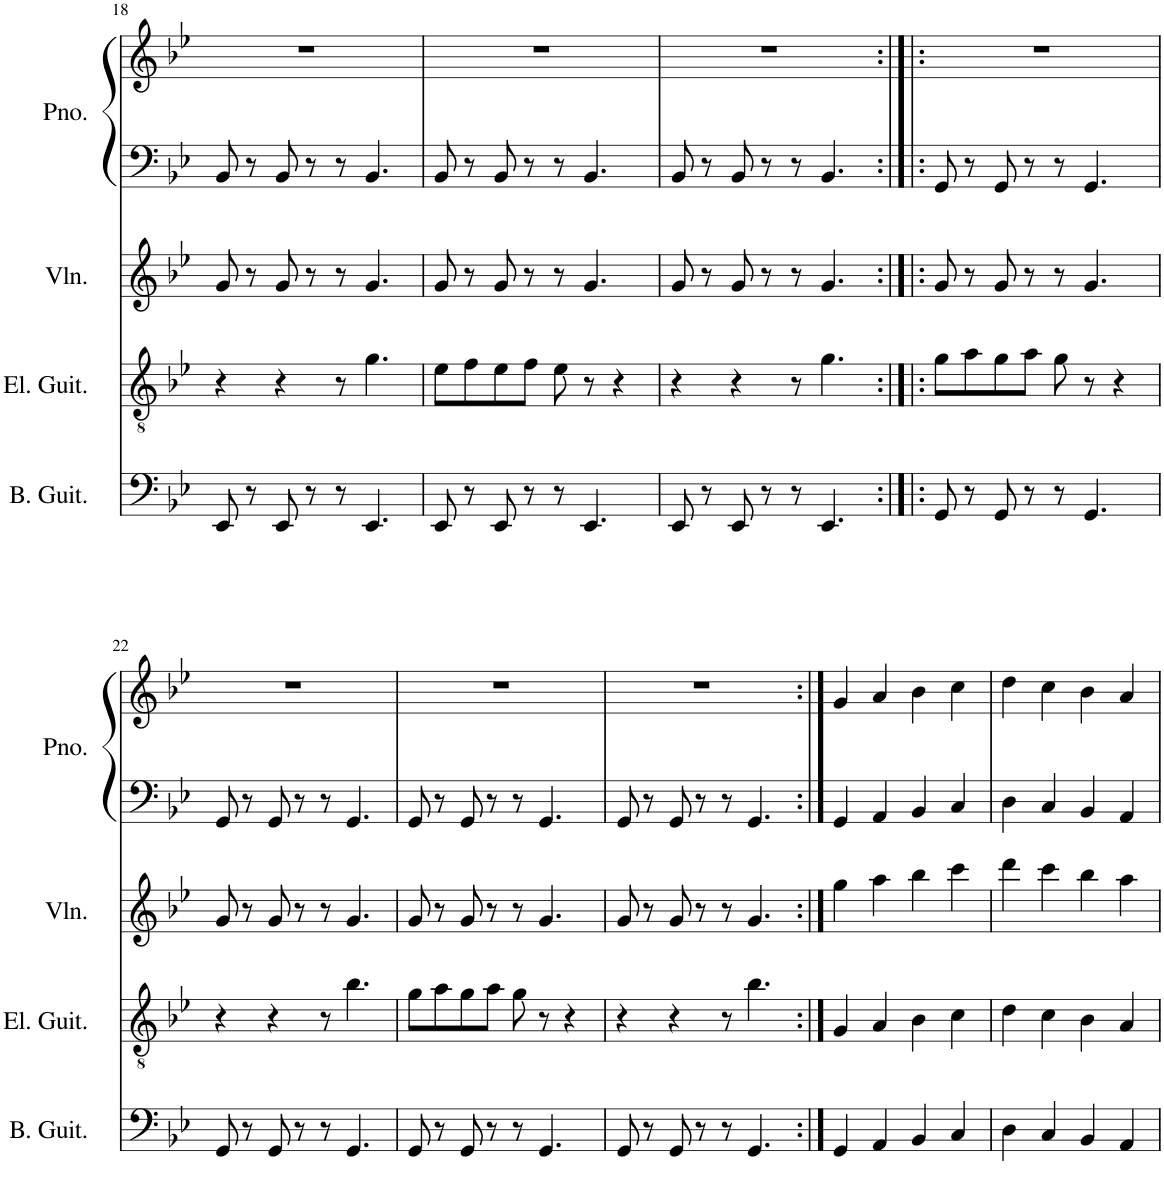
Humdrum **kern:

**kern	**kern	**kern	**kern	**kern
*part4	*part3	*part2	*part1	*part1
*staff5	*staff4	*staff3	*staff2	*staff1
*I"Bass Guitar	*I"Electric Guitar	*I"Violin	*I"Piano	*
*I'B. Guit.	*I'El. Guit.	*I'Vln.	*I'Pno.	*
!!LO:PB:g=z
*clefF4	*clefGv2	*clefG2	*clefF4	*clefG2
*Trd7c12	*	*	*	*
*k[b-e-]	*k[b-e-]	*k[b-e-]	*k[b-e-]	*k[b-e-]
*M4/4	*M4/4	*M4/4	*M4/4	*M4/4
=18	=18	=18	=18	=18
8EE-/	4r	8g/	8BB-/	1r
8r	.	8r	8r	.
8EE-/	4r	8g/	8BB-/	.
8r	.	8r	8r	.
8r	8r	8r	8r	.
4.EE-/	4.g\	4.g/	4.BB-/	.
=19	=19	=19	=19	=19
8EE-/	8e-\L	8g/	8BB-/	1r
8r	8f\	8r	8r	.
8EE-/	8e-\	8g/	8BB-/	.
8r	8f\J	8r	8r	.
8r	8e-\	8r	8r	.
4.EE-/	8r	4.g/	4.BB-/	.
.	4r	.	.	.
=20	=20	=20	=20	=20
8EE-/	4r	8g/	8BB-/	1r
8r	.	8r	8r	.
8EE-/	4r	8g/	8BB-/	.
8r	.	8r	8r	.
8r	8r	8r	8r	.
4.EE-/	4.g\	4.g/	4.BB-/	.
=21:|!|:	=21:|!|:	=21:|!|:	=21:|!|:	=21:|!|:
8GG/	8g\L	8g/	8GG/	1r
8r	8a\	8r	8r	.
8GG/	8g\	8g/	8GG/	.
8r	8a\J	8r	8r	.
8r	8g\	8r	8r	.
4.GG/	8r	4.g/	4.GG/	.
.	4r	.	.	.
!!LO:LB:g=z
=22	=22	=22	=22	=22
8GG/	4r	8g/	8GG/	1r
8r	.	8r	8r	.
8GG/	4r	8g/	8GG/	.
8r	.	8r	8r	.
8r	8r	8r	8r	.
4.GG/	4.b-\	4.g/	4.GG/	.
=23	=23	=23	=23	=23
8GG/	8g\L	8g/	8GG/	1r
8r	8a\	8r	8r	.
8GG/	8g\	8g/	8GG/	.
8r	8a\J	8r	8r	.
8r	8g\	8r	8r	.
4.GG/	8r	4.g/	4.GG/	.
.	4r	.	.	.
=24	=24	=24	=24	=24
8GG/	4r	8g/	8GG/	1r
8r	.	8r	8r	.
8GG/	4r	8g/	8GG/	.
8r	.	8r	8r	.
8r	8r	8r	8r	.
4.GG/	4.b-\	4.g/	4.GG/	.
=25:|!	=25:|!	=25:|!	=25:|!	=25:|!
4GG/	4G/	4gg\	4GG/	4g/
4AA/	4A/	4aa\	4AA/	4a/
4BB-/	4B-\	4bb-\	4BB-/	4b-\
4C/	4c\	4ccc\	4C/	4cc\
=26	=26	=26	=26	=26
4D\	4d\	4ddd\	4D\	4dd\
4C/	4c\	4ccc\	4C/	4cc\
4BB-/	4B-\	4bb-\	4BB-/	4b-\
4AA/	4A/	4aa\	4AA/	4a/
=	=	=	=	=
*-	*-	*-	*-	*-
